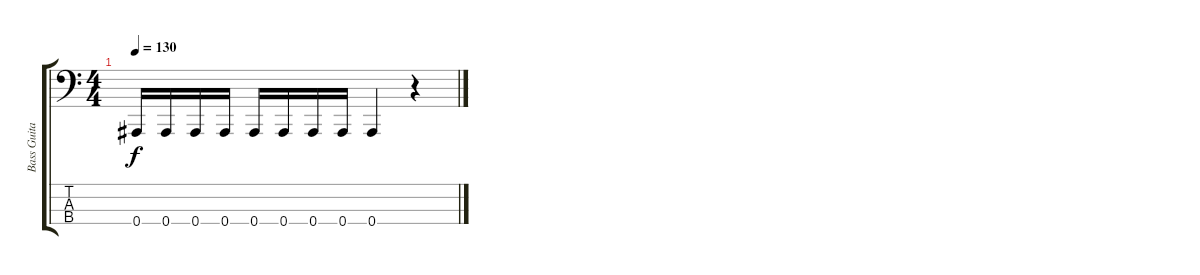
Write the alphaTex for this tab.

\track ("Bass Guitar: John Kis Gyevi" "Bass Guita") {instrument electricbasspick}
\staff {score tabs}
\tuning (Eb2 Bb1 F1 Bb0) {hide}
\ts (4 4)
\tempo 130
\clef f4
\ks c
0.4.16{dy f} 0.4.16 0.4.16 0.4.16 0.4.16 0.4.16 0.4.16 0.4.16 0.4.4 r.4
